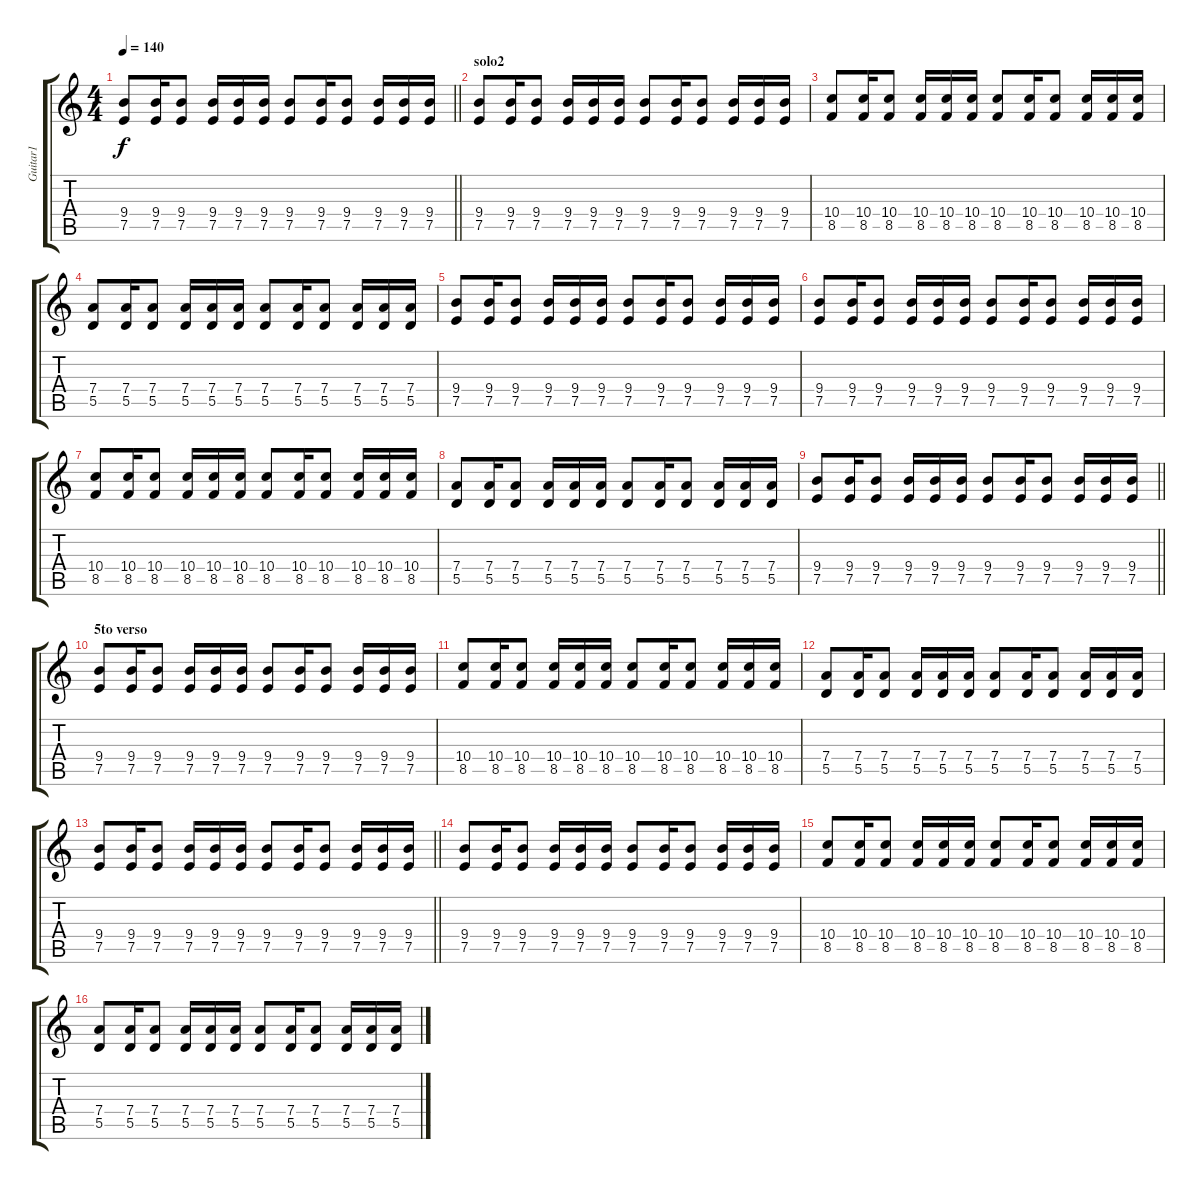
\track ("Guitar1" "Guitar1") {instrument overdrivenguitar}
\staff {score tabs}
\tuning (E4 B3 G3 D3 A2 E2) {hide}
\ts (4 4)
\tempo 140
\clef g2
\barLineRight lightlight
\ks c
(9.4 7.5).8{dy f} (9.4 7.5).16 (9.4 7.5).8 (9.4 7.5).16 (9.4 7.5).16 (9.4 7.5).16 (9.4 7.5).8 (9.4 7.5).16 (9.4 7.5).8 (9.4 7.5).16 (9.4 7.5).16 (9.4 7.5).16 |
\section ("" "solo2")
(9.4 7.5).8 (9.4 7.5).16 (9.4 7.5).8 (9.4 7.5).16 (9.4 7.5).16 (9.4 7.5).16 (9.4 7.5).8 (9.4 7.5).16 (9.4 7.5).8 (9.4 7.5).16 (9.4 7.5).16 (9.4 7.5).16 |
(10.4 8.5).8 (10.4 8.5).16 (10.4 8.5).8 (10.4 8.5).16 (10.4 8.5).16 (10.4 8.5).16 (10.4 8.5).8 (10.4 8.5).16 (10.4 8.5).8 (10.4 8.5).16 (10.4 8.5).16 (10.4 8.5).16 |
(7.4 5.5).8 (7.4 5.5).16 (7.4 5.5).8 (7.4 5.5).16 (7.4 5.5).16 (7.4 5.5).16 (7.4 5.5).8 (7.4 5.5).16 (7.4 5.5).8 (7.4 5.5).16 (7.4 5.5).16 (7.4 5.5).16 |
(9.4 7.5).8 (9.4 7.5).16 (9.4 7.5).8 (9.4 7.5).16 (9.4 7.5).16 (9.4 7.5).16 (9.4 7.5).8 (9.4 7.5).16 (9.4 7.5).8 (9.4 7.5).16 (9.4 7.5).16 (9.4 7.5).16 |
(9.4 7.5).8 (9.4 7.5).16 (9.4 7.5).8 (9.4 7.5).16 (9.4 7.5).16 (9.4 7.5).16 (9.4 7.5).8 (9.4 7.5).16 (9.4 7.5).8 (9.4 7.5).16 (9.4 7.5).16 (9.4 7.5).16 |
(10.4 8.5).8 (10.4 8.5).16 (10.4 8.5).8 (10.4 8.5).16 (10.4 8.5).16 (10.4 8.5).16 (10.4 8.5).8 (10.4 8.5).16 (10.4 8.5).8 (10.4 8.5).16 (10.4 8.5).16 (10.4 8.5).16 |
(7.4 5.5).8 (7.4 5.5).16 (7.4 5.5).8 (7.4 5.5).16 (7.4 5.5).16 (7.4 5.5).16 (7.4 5.5).8 (7.4 5.5).16 (7.4 5.5).8 (7.4 5.5).16 (7.4 5.5).16 (7.4 5.5).16 |
\barLineRight lightlight
(9.4 7.5).8 (9.4 7.5).16 (9.4 7.5).8 (9.4 7.5).16 (9.4 7.5).16 (9.4 7.5).16 (9.4 7.5).8 (9.4 7.5).16 (9.4 7.5).8 (9.4 7.5).16 (9.4 7.5).16 (9.4 7.5).16 |
\section ("" "5to verso")
(9.4 7.5).8 (9.4 7.5).16 (9.4 7.5).8 (9.4 7.5).16 (9.4 7.5).16 (9.4 7.5).16 (9.4 7.5).8 (9.4 7.5).16 (9.4 7.5).8 (9.4 7.5).16 (9.4 7.5).16 (9.4 7.5).16 |
(10.4 8.5).8 (10.4 8.5).16 (10.4 8.5).8 (10.4 8.5).16 (10.4 8.5).16 (10.4 8.5).16 (10.4 8.5).8 (10.4 8.5).16 (10.4 8.5).8 (10.4 8.5).16 (10.4 8.5).16 (10.4 8.5).16 |
(7.4 5.5).8 (7.4 5.5).16 (7.4 5.5).8 (7.4 5.5).16 (7.4 5.5).16 (7.4 5.5).16 (7.4 5.5).8 (7.4 5.5).16 (7.4 5.5).8 (7.4 5.5).16 (7.4 5.5).16 (7.4 5.5).16 |
\barLineRight lightlight
(9.4 7.5).8 (9.4 7.5).16 (9.4 7.5).8 (9.4 7.5).16 (9.4 7.5).16 (9.4 7.5).16 (9.4 7.5).8 (9.4 7.5).16 (9.4 7.5).8 (9.4 7.5).16 (9.4 7.5).16 (9.4 7.5).16 |
(9.4 7.5).8 (9.4 7.5).16 (9.4 7.5).8 (9.4 7.5).16 (9.4 7.5).16 (9.4 7.5).16 (9.4 7.5).8 (9.4 7.5).16 (9.4 7.5).8 (9.4 7.5).16 (9.4 7.5).16 (9.4 7.5).16 |
(10.4 8.5).8 (10.4 8.5).16 (10.4 8.5).8 (10.4 8.5).16 (10.4 8.5).16 (10.4 8.5).16 (10.4 8.5).8 (10.4 8.5).16 (10.4 8.5).8 (10.4 8.5).16 (10.4 8.5).16 (10.4 8.5).16 |
(7.4 5.5).8 (7.4 5.5).16 (7.4 5.5).8 (7.4 5.5).16 (7.4 5.5).16 (7.4 5.5).16 (7.4 5.5).8 (7.4 5.5).16 (7.4 5.5).8 (7.4 5.5).16 (7.4 5.5).16 (7.4 5.5).16
